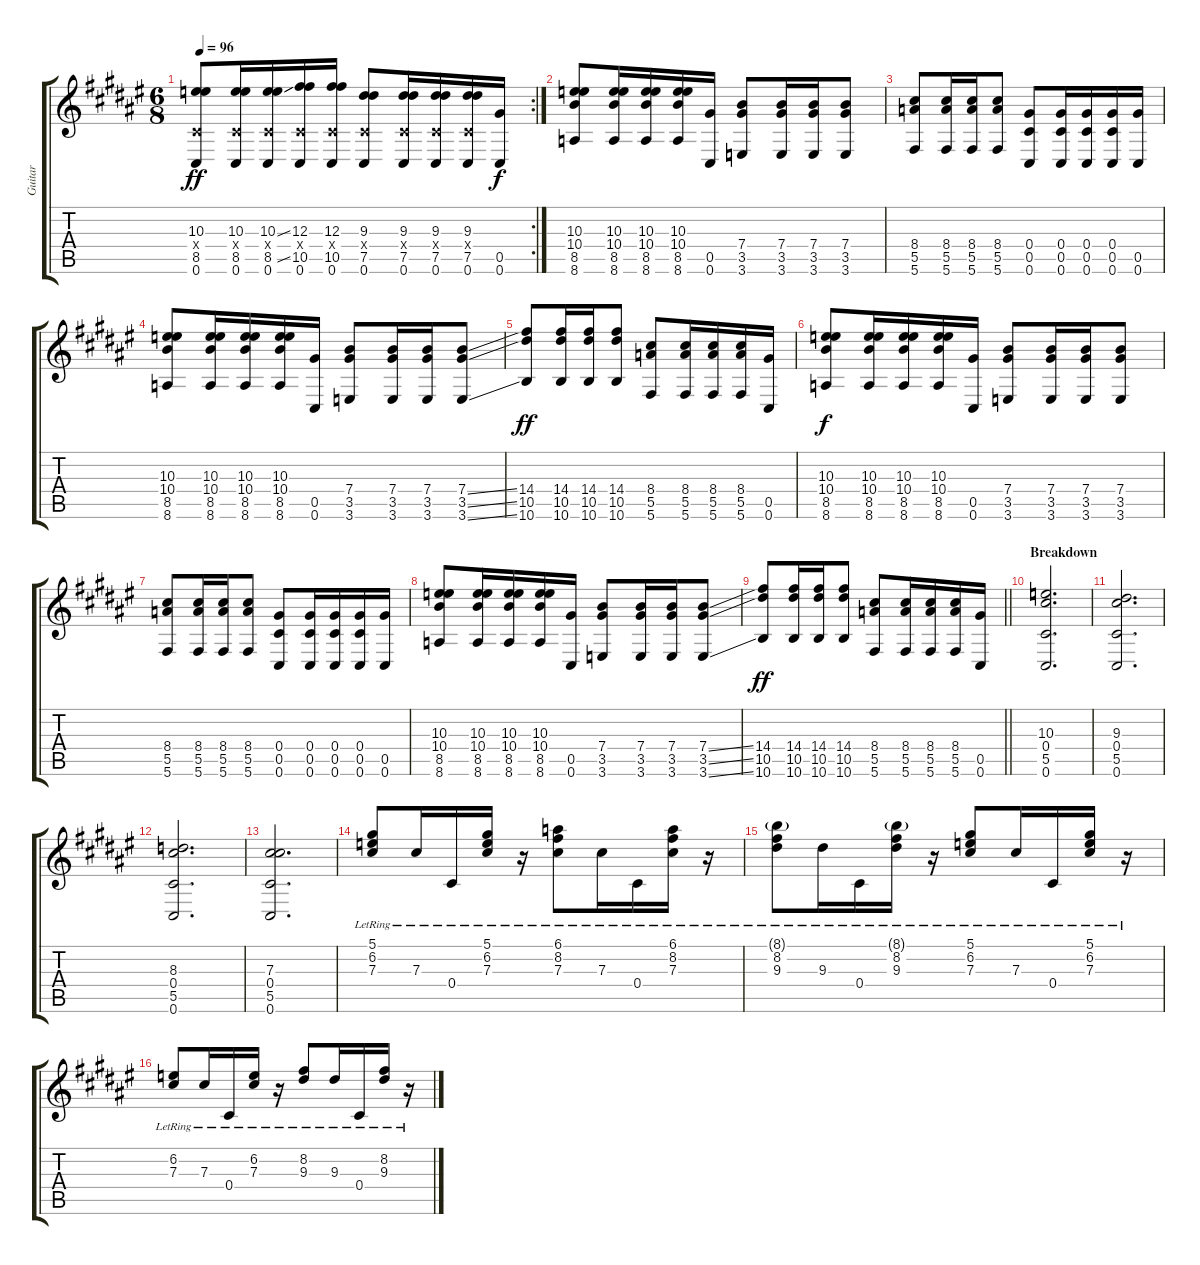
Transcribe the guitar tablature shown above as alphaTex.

\track ("Guitar" "Guitar") {instrument overdrivenguitar}
\staff {score tabs}
\tuning (Eb4 Bb3 Gb3 Db3 Ab3 Db2) {hide}
\rc 2
\ts (6 8)
\tempo 96
\clef g2
\ks d#minor
(10.3 0.4{x} 8.5 0.6).8{dy ff} (10.3 0.4{x} 8.5 0.6).16 (10.3{ss} 0.4{x} 8.5{ss} 0.6).16 (12.3 0.4{x} 10.5 0.6).16 (12.3 0.4{x} 10.5 0.6).16 (9.3 0.4{x} 7.5 0.6).8 (9.3 0.4{x} 7.5 0.6).16 (9.3 0.4{x} 7.5 0.6).16 (9.3 0.4{x} 7.5 0.6).16 (0.5 0.6).16{dy f} |
(10.3 10.4 8.5 8.6).8 (10.3 10.4 8.5 8.6).16 (10.3 10.4 8.5 8.6).16 (10.3 10.4 8.5 8.6).16 (0.5 0.6).16 (7.4 3.5 3.6).8 (7.4 3.5 3.6).16 (7.4 3.5 3.6).16 (7.4 3.5 3.6).8 |
(8.4 5.5 5.6).8 (8.4 5.5 5.6).16 (8.4 5.5 5.6).16 (8.4 5.5 5.6).8 (0.4 0.5 0.6).8 (0.4 0.5 0.6).16 (0.4 0.5 0.6).16 (0.4 0.5 0.6).16 (0.5 0.6).16 |
(10.3 10.4 8.5 8.6).8 (10.3 10.4 8.5 8.6).16 (10.3 10.4 8.5 8.6).16 (10.3 10.4 8.5 8.6).16 (0.5 0.6).16 (7.4 3.5 3.6).8 (7.4 3.5 3.6).16 (7.4 3.5 3.6).16 (7.4{ss} 3.5{ss} 3.6{ss}).8 |
(14.4 10.5 10.6).8{dy ff} (14.4 10.5 10.6).16 (14.4 10.5 10.6).16 (14.4 10.5 10.6).8 (8.4 5.5 5.6).8 (8.4 5.5 5.6).16 (8.4 5.5 5.6).16 (8.4 5.5 5.6).16 (0.5 0.6).16 |
(10.3 10.4 8.5 8.6).8{dy f} (10.3 10.4 8.5 8.6).16 (10.3 10.4 8.5 8.6).16 (10.3 10.4 8.5 8.6).16 (0.5 0.6).16 (7.4 3.5 3.6).8 (7.4 3.5 3.6).16 (7.4 3.5 3.6).16 (7.4 3.5 3.6).8 |
(8.4 5.5 5.6).8 (8.4 5.5 5.6).16 (8.4 5.5 5.6).16 (8.4 5.5 5.6).8 (0.4 0.5 0.6).8 (0.4 0.5 0.6).16 (0.4 0.5 0.6).16 (0.4 0.5 0.6).16 (0.5 0.6).16 |
(10.3 10.4 8.5 8.6).8 (10.3 10.4 8.5 8.6).16 (10.3 10.4 8.5 8.6).16 (10.3 10.4 8.5 8.6).16 (0.5 0.6).16 (7.4 3.5 3.6).8 (7.4 3.5 3.6).16 (7.4 3.5 3.6).16 (7.4{ss} 3.5{ss} 3.6{ss}).8 |
\barLineRight lightlight
(14.4 10.5 10.6).8{dy ff} (14.4 10.5 10.6).16 (14.4 10.5 10.6).16 (14.4 10.5 10.6).8 (8.4 5.5 5.6).8 (8.4 5.5 5.6).16 (8.4 5.5 5.6).16 (8.4 5.5 5.6).16 (0.5 0.6).16 |
\section ("" "Breakdown")
(10.3 0.4 5.5 0.6).2{d} |
(9.3 0.4 5.5 0.6).2{d} |
(8.3 0.4 5.5 0.6).2{d} |
(7.3 0.4 5.5 0.6).2{d} |
(5.1{lr} 6.2{lr} 7.3{lr}).8{instrument electricguitarjazz} 7.3{lr}.16 0.4{lr}.16 (5.1{lr} 6.2{lr} 7.3{lr}).16 r.16 (6.1{lr} 8.2{lr} 7.3{lr}).8 7.3{lr}.16 0.4{lr}.16 (6.1{lr} 8.2{lr} 7.3{lr}).16 r.16 |
(8.1{g lr} 8.2{lr} 9.3{lr}).8 9.3{lr}.16 0.4{lr}.16 (8.1{g lr} 8.2{lr} 9.3{lr}).16 r.16 (5.1{lr} 6.2{lr} 7.3{lr}).8 7.3{lr}.16 0.4{lr}.16 (5.1{lr} 6.2{lr} 7.3{lr}).16 r.16 |
(6.2{lr} 7.3{lr}).8 7.3{lr}.16 0.4{lr}.16 (6.2{lr} 7.3{lr}).16 r.16 (8.2{lr} 9.3{lr}).8 9.3{lr}.16 0.4{lr}.16 (8.2{lr} 9.3{lr}).16 r.16
